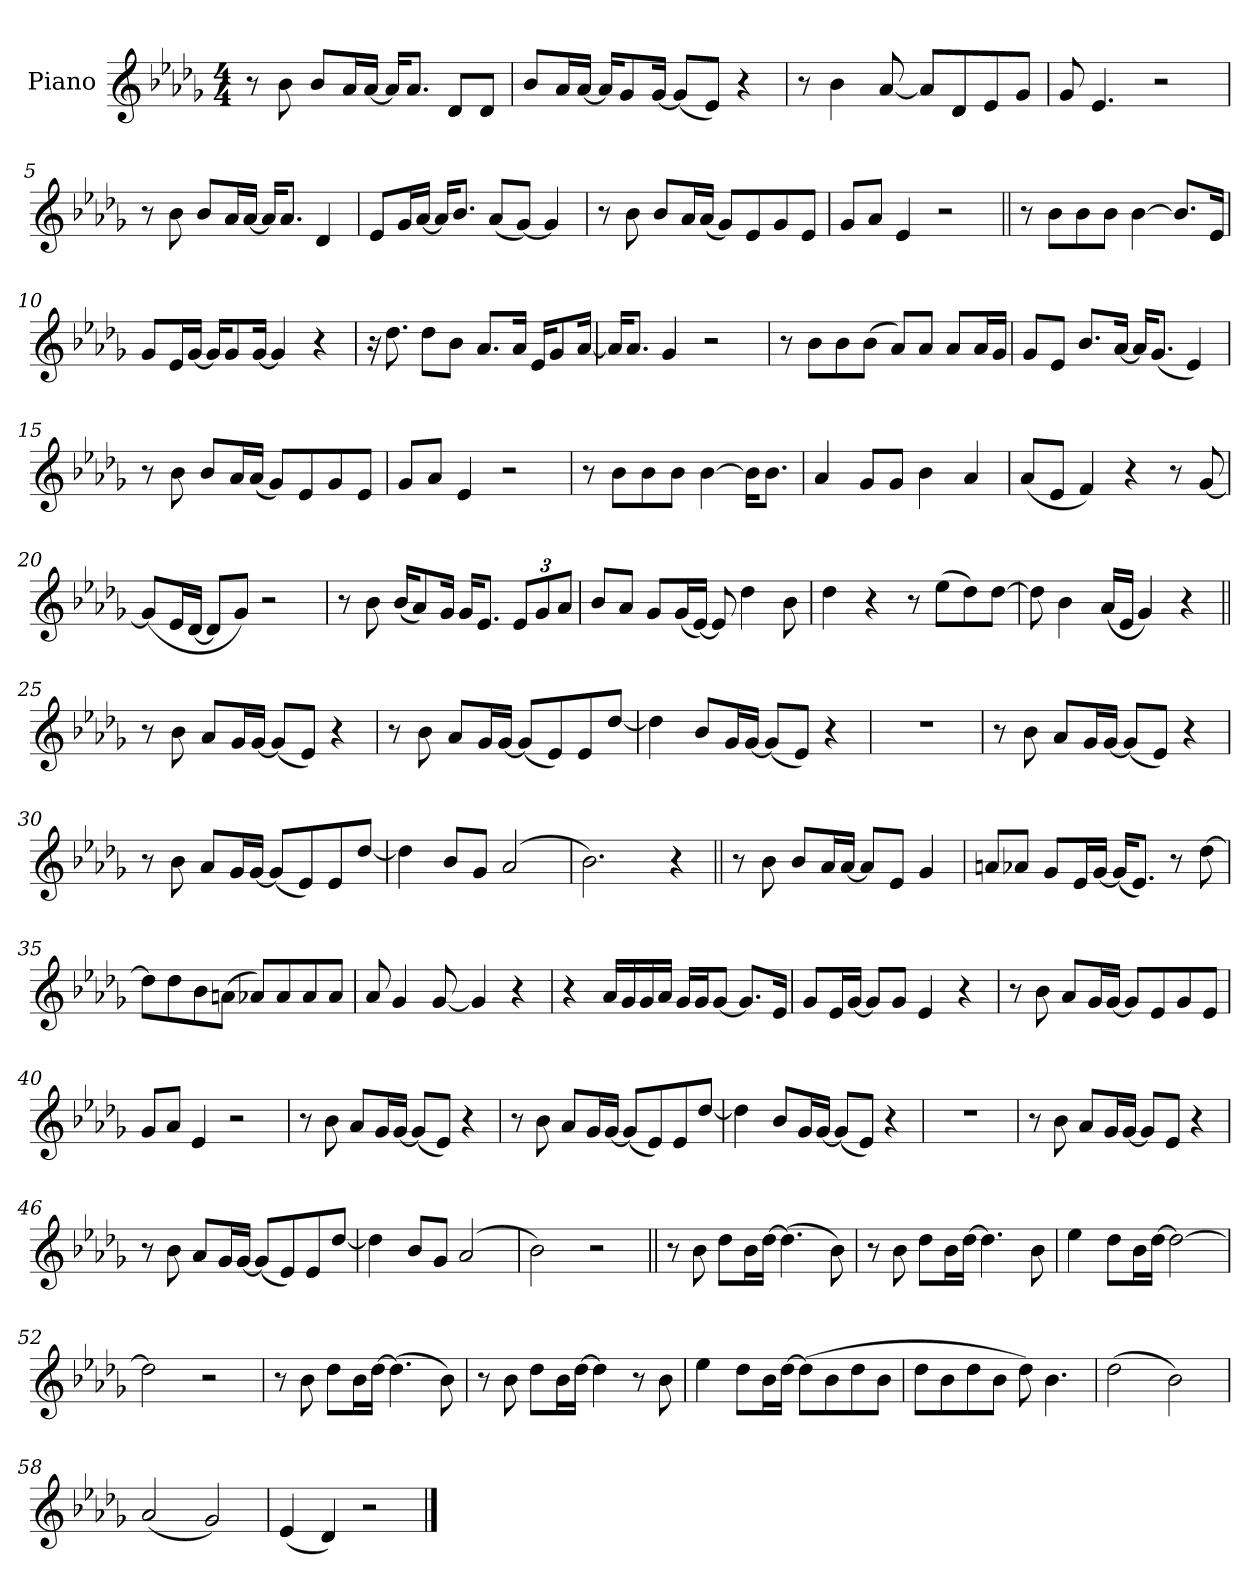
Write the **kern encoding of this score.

**kern
*part1
*staff1
*I"Piano
*I'Pno.
*clefG2
*k[b-e-a-d-g-]
*M4/4
=1
8r
8b-
8b-L
16a-L
[16a-JJ
16a-KL]
8.a-J
8d-L
8d-J
=2
8b-L
16a-L
[16a-JJ
16a-KL]
8g-
[16g-Jk
(<8g-L]
8e-J)
4r
=3
8r
4b-
[8a-
8a-L]
8d-
8e-
8g-J
=4
8g-
4.e-
2r
=5
8r
8b-
8b-L
16a-L
[16a-JJ
16a-KL]
8.a-J
4d-
=6
8e-L
16g-L
[16a-JJ
16a-KL]
8.b-J
(<8a-L
[8g-J)
4g-]
=7
8r
8b-
8b-L
16a-L
(<16a-JJ
8g-L)
8e-
8g-
8e-J
=8
8g-L
8a-J
4e-
2r
=9||
8r
8b-L
8b-
8b-J
[4b-
8.b-L]
16e-Jk
=10
8g-L
16e-L
[16g-JJ
16g-KL]
8g-
[16g-Jk
4g-]
4r
=11
16r
8.dd-
8dd-L
8b-J
8.a-L
16a-Jk
16e-KL
8g-
[16a-Jk
=12
16a-KL]
8.a-J
4g-
2r
=13
8r
8b-L
8b-
(>8b-J
8a-L)
8a-J
8a-L
16a-L
16g-JJ
=14
8g-L
8e-J
8.b-L
[16a-Jk
16a-KL]
(<8.g-J
4e-)
=15
8r
8b-
8b-L
16a-L
(<16a-JJ
8g-L)
8e-
8g-
8e-J
=16
8g-L
8a-J
4e-
2r
=17
8r
8b-L
8b-
8b-J
[4b-
16b-KL]
8.b-J
=18
4a-
8g-L
8g-J
4b-
4a-
=19
(<8a-L
8e-J
4f)
4r
8r
[8g-
=20
(<8g-L]
16e-L
[16d-JJ
8d-L]
8g-J)
2r
=21
8r
8b-
(<16b-KL
8a-)
16g-Jk
16g-KL
8.e-J
*Xbrackettup
12e-L
12g-
12a-J
=22
8b-L
8a-J
8g-L
(<16g-L
[16e-JJ)
8e-]
4dd-
8b-
=23
4dd-
4r
8r
(>8ee-L
8dd-)
[8dd-J
=24
8dd-]
4b-
(<16a-LL
16e-JJ
4g-)
4r
=25||
8r
8b-
8a-L
16g-L
[16g-JJ
(<8g-L]
8e-J)
4r
=26
8r
8b-
8a-L
16g-L
[16g-JJ
(<8g-L]
8e-)
8e-
[8dd-J
=27
4dd-]
8b-L
16g-L
[16g-JJ
(<8g-L]
8e-J)
4r
=28
1r
=29
8r
8b-
8a-L
16g-L
[16g-JJ
(<8g-L]
8e-J)
4r
=30
8r
8b-
8a-L
16g-L
[16g-JJ
(<8g-L]
8e-)
8e-
[8dd-J
=31
4dd-]
8b-L
8g-J
(<2a-
=32
2.b-)
4r
=33||
8r
8b-
8b-L
16a-L
[16a-JJ
8a-L]
8e-J
4g-
=34
8anL
8a-XJ
8g-L
16e-L
[16g-JJ
(<16g-KL]
8.e-J)
8r
[8dd-
=35
8dd-L]
8dd-
8b-
(>8anJ
8a-XL)
8a-
8a-
8a-J
=36
8a-
4g-
[8g-
4g-]
4r
=37
4r
16a-LL
16g-
16g-
16a-JJ
16g-LL
16g-J
[8g-J
8.g-L]
16e-Jk
=38
8g-L
16e-L
[16g-JJ
8g-L]
8g-J
4e-
4r
=39
8r
8b-
8a-L
16g-L
[16g-JJ
8g-L]
8e-
8g-
8e-J
=40
8g-L
8a-J
4e-
2r
=41
8r
8b-
8a-L
16g-L
[16g-JJ
(<8g-L]
8e-J)
4r
=42
8r
8b-
8a-L
16g-L
[16g-JJ
(<8g-L]
8e-)
8e-
[8dd-J
=43
4dd-]
8b-L
16g-L
[16g-JJ
(<8g-L]
8e-J)
4r
=44
1r
=45
8r
8b-
8a-L
16g-L
[16g-JJ
8g-L]
8e-J
4r
=46
8r
8b-
8a-L
16g-L
[16g-JJ
(<8g-L]
8e-)
8e-
[8dd-J
=47
4dd-]
8b-L
8g-J
(<2a-
=48
2b-)
2r
=49||
8r
8b-
8dd-L
16b-L
[16dd-JJ
(>4.dd-]
8b-)
=50
8r
8b-
8dd-L
16b-L
[16dd-JJ
4.dd-]
8b-
=51
4ee-
8dd-L
16b-L
[16dd-JJ
2dd-_
=52
2dd-]
2r
=53
8r
8b-
8dd-L
16b-L
[16dd-JJ
(>4.dd-]
8b-)
=54
8r
8b-
8dd-L
16b-L
[16dd-JJ
4dd-]
8r
8b-
=55
4ee-
8dd-L
16b-L
[16dd-JJ
(>8dd-L]
8b-
8dd-
8b-J
=56
8dd-L
8b-
8dd-
8b-J
8dd-)
4.b-
=57
(>2dd-
2b-)
=58
(<2a-
2g-)
=59
(<4e-
4d-)
2r
==
*-
